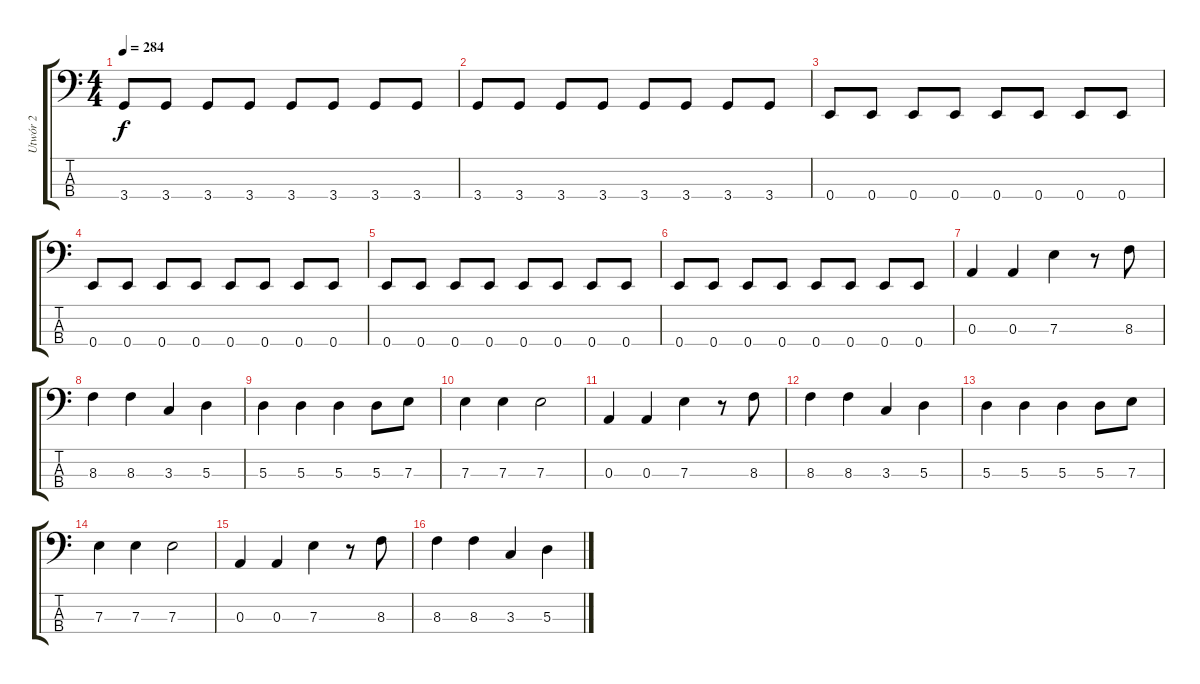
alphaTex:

\track ("Utwór 2" "Utwór 2") {instrument electricbassfinger}
\staff {score tabs}
\tuning (G2 D2 A1 E1) {hide}
\ts (4 4)
\tempo 284
\clef f4
\ks c
3.4.8{dy f} 3.4.8 3.4.8 3.4.8 3.4.8 3.4.8 3.4.8 3.4.8 |
3.4.8 3.4.8 3.4.8 3.4.8 3.4.8 3.4.8 3.4.8 3.4.8 |
0.4.8 0.4.8 0.4.8 0.4.8 0.4.8 0.4.8 0.4.8 0.4.8 |
0.4.8 0.4.8 0.4.8 0.4.8 0.4.8 0.4.8 0.4.8 0.4.8 |
0.4.8 0.4.8 0.4.8 0.4.8 0.4.8 0.4.8 0.4.8 0.4.8 |
0.4.8 0.4.8 0.4.8 0.4.8 0.4.8 0.4.8 0.4.8 0.4.8 |
0.3.4 0.3.4 7.3.4 r.8 8.3.8 |
8.3.4 8.3.4 3.3.4 5.3.4 |
5.3.4 5.3.4 5.3.4 5.3.8 7.3.8 |
7.3.4 7.3.4 7.3.2 |
0.3.4 0.3.4 7.3.4 r.8 8.3.8 |
8.3.4 8.3.4 3.3.4 5.3.4 |
5.3.4 5.3.4 5.3.4 5.3.8 7.3.8 |
7.3.4 7.3.4 7.3.2 |
0.3.4 0.3.4 7.3.4 r.8 8.3.8 |
8.3.4 8.3.4 3.3.4 5.3.4
